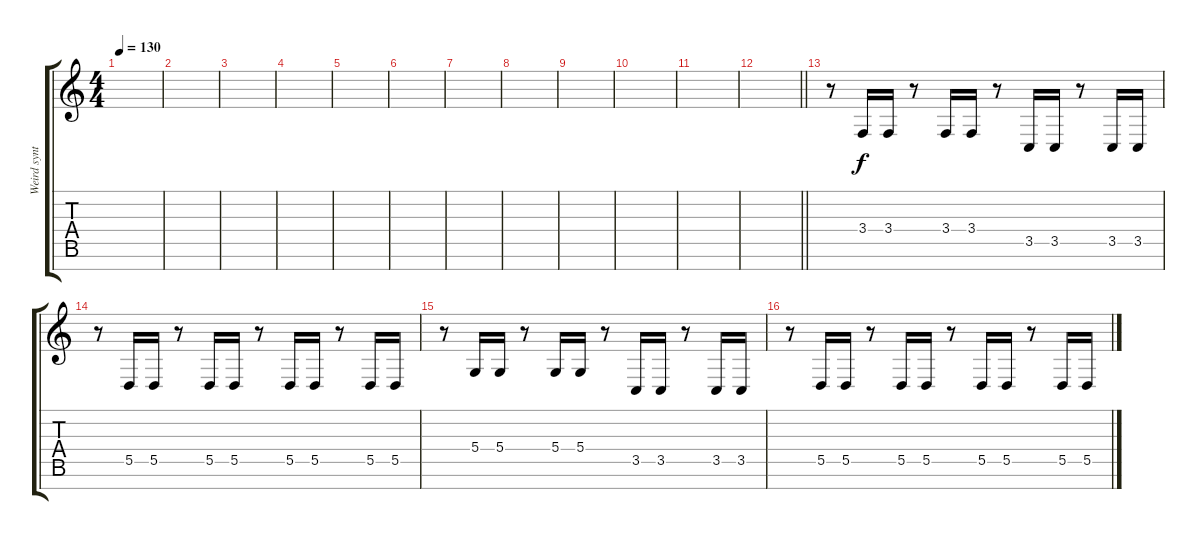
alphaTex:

\track ("Weird synth" "Weird synt") {instrument baritonesax}
\staff {score tabs}
\tuning (E4 B3 G3 D3 A2 E2 B1) {hide}
\ts (4 4)
\tempo 130
\clef g2
\ks c
|
|
|
|
|
|
|
|
|
|
|
\barLineRight lightlight
|
r.8{instrument electricguitarjazz} 3.4.16 3.4.16 r.8 3.4.16 3.4.16 r.8 3.5.16 3.5.16 r.8 3.5.16 3.5.16 |
r.8 5.5.16 5.5.16 r.8 5.5.16 5.5.16 r.8 5.5.16 5.5.16 r.8 5.5.16 5.5.16 |
r.8 5.4.16 5.4.16 r.8 5.4.16 5.4.16 r.8 3.5.16 3.5.16 r.8 3.5.16 3.5.16 |
r.8 5.5.16 5.5.16 r.8 5.5.16 5.5.16 r.8 5.5.16 5.5.16 r.8 5.5.16 5.5.16
